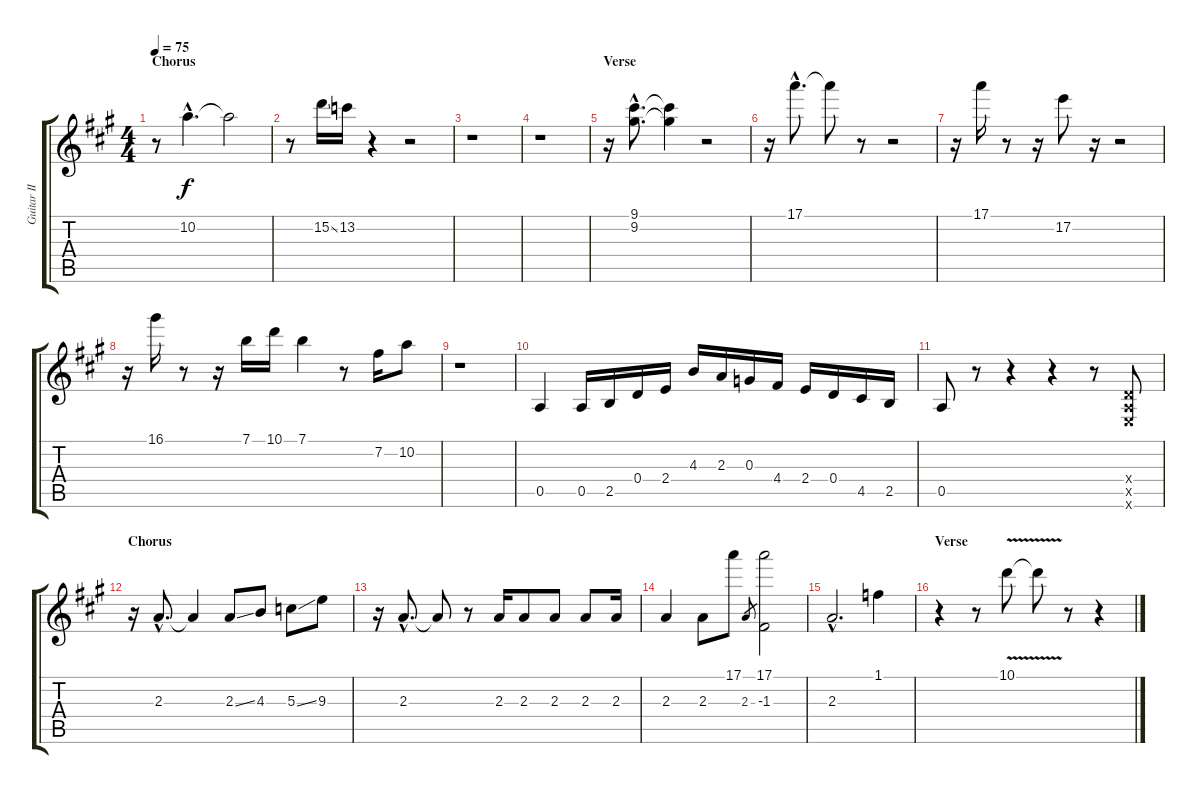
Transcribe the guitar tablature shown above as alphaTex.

\track ("Guitar II" "Guitar II") {instrument electricguitarclean}
\staff {score tabs}
\tuning (E4 B3 G3 D3 A2 E2) {hide}
\ts (4 4)
\section ("" "Chorus")
\tempo 75
\clef g2
\ks a
r.8{dy f} 10.2{hac}.4{d} 10.2{t}.2 |
r.8 15.2{ss}.16 13.2.16 r.4 r.2 |
r.1 |
r.1 |
\section ("" "Verse")
r.16 (9.1{hac} 9.2{hac}).8{d} (9.1{t} 9.2{t}).4 r.2 |
r.16 17.1{hac}.8{d} 17.1{t}.8 r.8 r.2 |
r.16 17.1.16 r.8 r.16 17.2.8 r.16 r.2 |
r.16 16.1.16 r.8 r.16 7.1.16 10.1.16 7.1.4 r.8 7.2.16 10.2.8 |
r.1 |
0.5.4 0.5.16 2.5.16 0.4.16 2.4.16 4.3.16 2.3.16 0.3.16 4.4.16 2.4.16 0.4.16 4.5.16 2.5.16 |
0.5.8 r.8 r.4 r.4 r.8 (0.4{x} 0.5{x} 0.6{x}).8 |
\section ("" "Chorus")
r.16 2.3{hac}.8{d} 2.3{t}.4 2.3{ss}.8 4.3.8 5.3{ss}.8 9.3.8 |
r.16 2.3{hac}.8{d} 2.3{t}.8 r.8 2.3.16 2.3.8 2.3.8 2.3.8 2.3.16 |
2.3.4 2.3.8 17.1.8 2.3.8{gr} (17.1 -1.3).2 |
2.3{hac}.2{d} 1.1.4 |
\section ("" "Verse")
r.4 r.8 10.1{v}.8 10.1{t}.8 r.8 r.4
